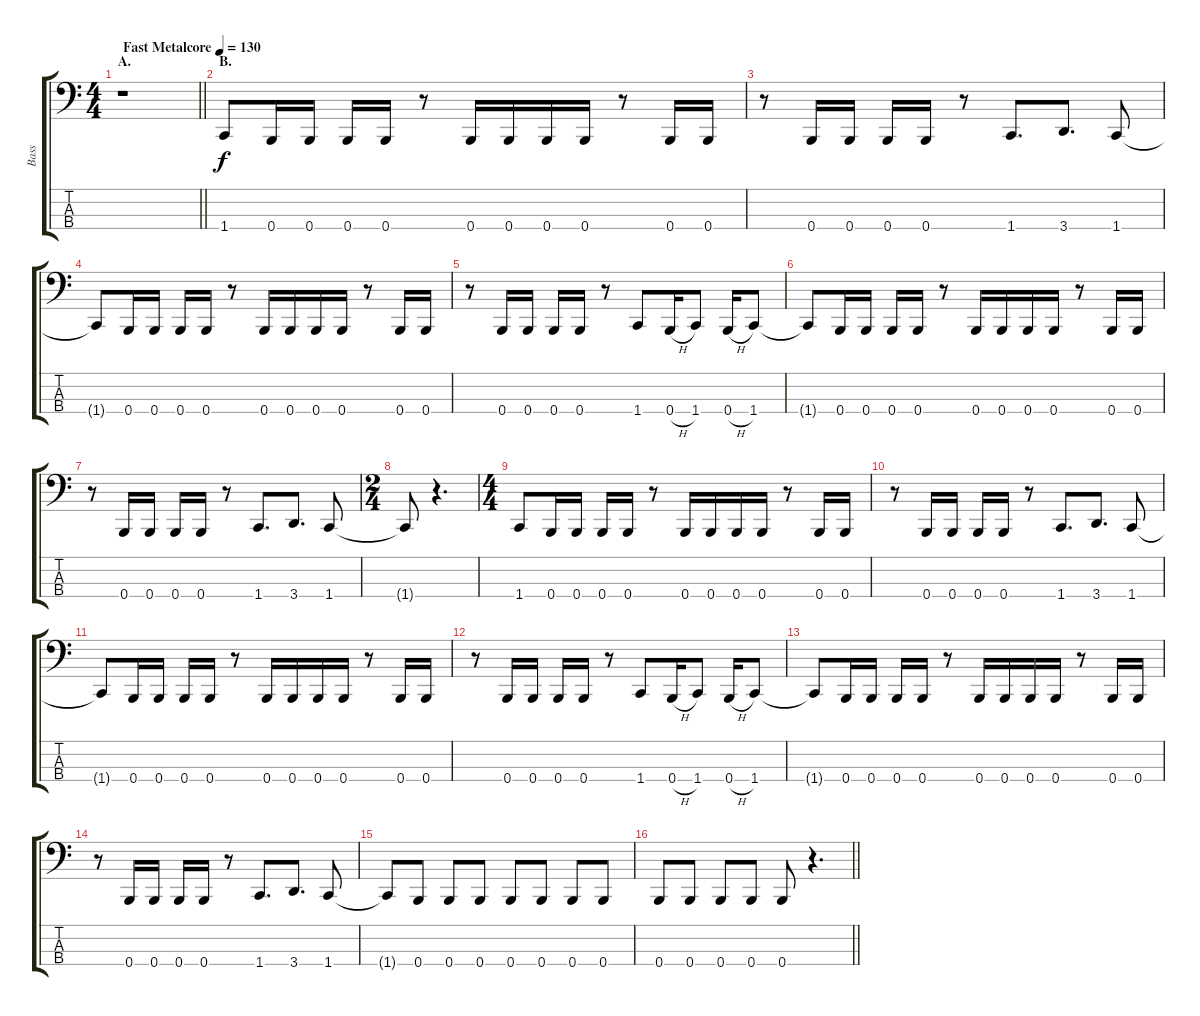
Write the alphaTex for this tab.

\track ("Bass" "Bass") {instrument electricbasspick}
\staff {score tabs}
\tuning (E2 B1 Gb1 B0) {hide}
\ts (4 4)
\section ("" "A.")
\tempo (130 "Fast Metalcore")
\clef f4
\barLineRight lightlight
\ks c
r.1{dy f instrument electricbasspick} |
\section ("" "B.")
1.4.8 0.4.16 0.4.16 0.4.16 0.4.16 r.8 0.4.16 0.4.16 0.4.16 0.4.16 r.8 0.4.16 0.4.16 |
r.8 0.4.16 0.4.16 0.4.16 0.4.16 r.8 1.4.8{d} 3.4.8{d} 1.4.8 |
1.4{t}.8 0.4.16 0.4.16 0.4.16 0.4.16 r.8 0.4.16 0.4.16 0.4.16 0.4.16 r.8 0.4.16 0.4.16 |
r.8 0.4.16 0.4.16 0.4.16 0.4.16 r.8 1.4.8 0.4{h}.16 1.4.8 0.4{h}.16 1.4.8 |
1.4{t}.8 0.4.16 0.4.16 0.4.16 0.4.16 r.8 0.4.16 0.4.16 0.4.16 0.4.16 r.8 0.4.16 0.4.16 |
r.8 0.4.16 0.4.16 0.4.16 0.4.16 r.8 1.4.8{d} 3.4.8{d} 1.4.8 |
\ts (2 4)
1.4{t}.8 r.4{d} |
\ts (4 4)
1.4.8 0.4.16 0.4.16 0.4.16 0.4.16 r.8 0.4.16 0.4.16 0.4.16 0.4.16 r.8 0.4.16 0.4.16 |
r.8 0.4.16 0.4.16 0.4.16 0.4.16 r.8 1.4.8{d} 3.4.8{d} 1.4.8 |
1.4{t}.8 0.4.16 0.4.16 0.4.16 0.4.16 r.8 0.4.16 0.4.16 0.4.16 0.4.16 r.8 0.4.16 0.4.16 |
r.8 0.4.16 0.4.16 0.4.16 0.4.16 r.8 1.4.8 0.4{h}.16 1.4.8 0.4{h}.16 1.4.8 |
1.4{t}.8 0.4.16 0.4.16 0.4.16 0.4.16 r.8 0.4.16 0.4.16 0.4.16 0.4.16 r.8 0.4.16 0.4.16 |
r.8 0.4.16 0.4.16 0.4.16 0.4.16 r.8 1.4.8{d} 3.4.8{d} 1.4.8 |
1.4{t}.8 0.4.8 0.4.8 0.4.8 0.4.8 0.4.8 0.4.8 0.4.8 |
\barLineRight lightlight
0.4.8 0.4.8 0.4.8 0.4.8 0.4.8 r.4{d}
